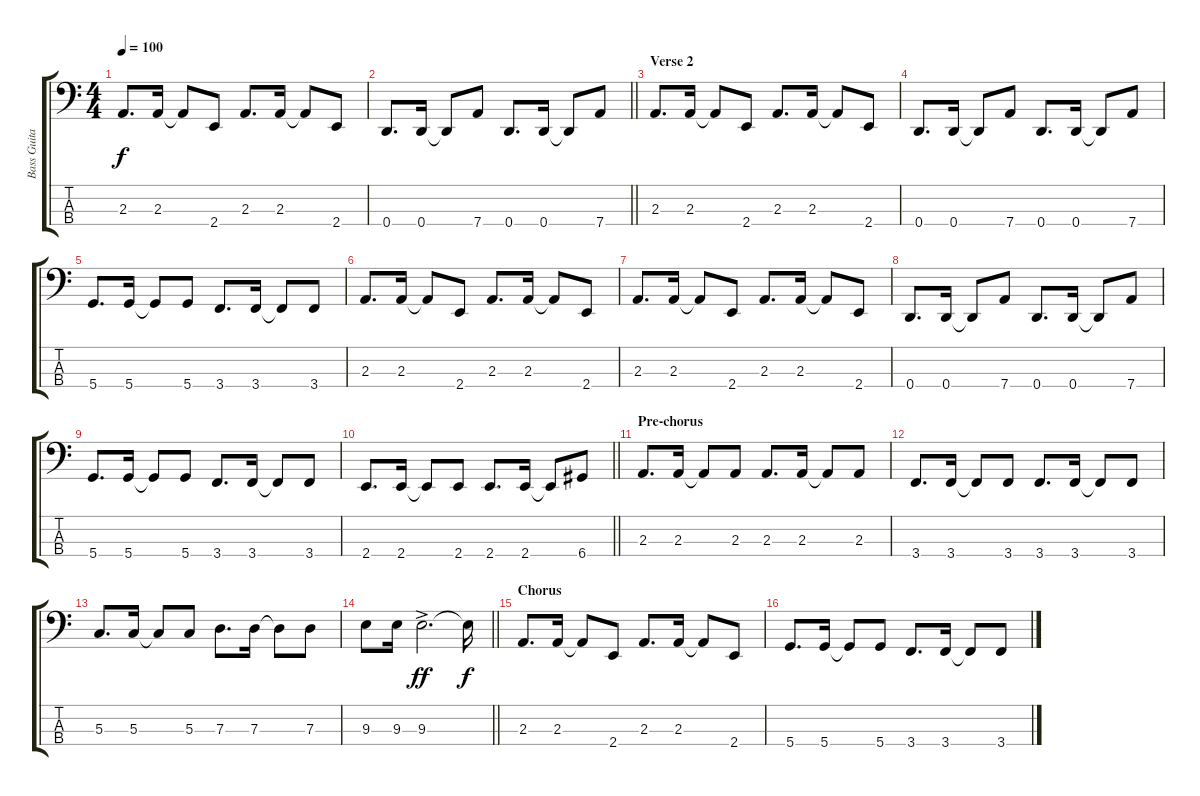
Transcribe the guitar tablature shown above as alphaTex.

\track ("Bass Guitar" "Bass Guita") {instrument electricbassfinger}
\staff {score tabs}
\tuning (F2 C2 G1 D1) {hide}
\ts (4 4)
\tempo 100
\clef f4
\ks c
2.3.8{d dy f} 2.3.16 2.3{t}.8 2.4.8 2.3.8{d} 2.3.16 2.3{t}.8 2.4.8 |
\barLineRight lightlight
0.4.8{d} 0.4.16 0.4{t}.8 7.4.8 0.4.8{d} 0.4.16 0.4{t}.8 7.4.8 |
\section ("" "Verse 2")
2.3.8{d} 2.3.16 2.3{t}.8 2.4.8 2.3.8{d} 2.3.16 2.3{t}.8 2.4.8 |
0.4.8{d} 0.4.16 0.4{t}.8 7.4.8 0.4.8{d} 0.4.16 0.4{t}.8 7.4.8 |
5.4.8{d} 5.4.16 5.4{t}.8 5.4.8 3.4.8{d} 3.4.16 3.4{t}.8 3.4.8 |
2.3.8{d} 2.3.16 2.3{t}.8 2.4.8 2.3.8{d} 2.3.16 2.3{t}.8 2.4.8 |
2.3.8{d} 2.3.16 2.3{t}.8 2.4.8 2.3.8{d} 2.3.16 2.3{t}.8 2.4.8 |
0.4.8{d} 0.4.16 0.4{t}.8 7.4.8 0.4.8{d} 0.4.16 0.4{t}.8 7.4.8 |
5.4.8{d} 5.4.16 5.4{t}.8 5.4.8 3.4.8{d} 3.4.16 3.4{t}.8 3.4.8 |
\barLineRight lightlight
2.4.8{d} 2.4.16 2.4{t}.8 2.4.8 2.4.8{d} 2.4.16 2.4{t}.8 6.4.8 |
\section ("" "Pre-chorus")
2.3.8{d} 2.3.16 2.3{t}.8 2.3.8 2.3.8{d} 2.3.16 2.3{t}.8 2.3.8 |
3.4.8{d} 3.4.16 3.4{t}.8 3.4.8 3.4.8{d} 3.4.16 3.4{t}.8 3.4.8 |
5.3.8{d} 5.3.16 5.3{t}.8 5.3.8 7.3.8{d} 7.3.16 7.3{t}.8 7.3.8 |
\barLineRight lightlight
9.3.8 9.3.16 9.3{ac}.2{d dy ff} 9.3{t}.16{dy f} |
\section ("" "Chorus")
2.3.8{d} 2.3.16 2.3{t}.8 2.4.8 2.3.8{d} 2.3.16 2.3{t}.8 2.4.8 |
5.4.8{d} 5.4.16 5.4{t}.8 5.4.8 3.4.8{d} 3.4.16 3.4{t}.8 3.4.8
